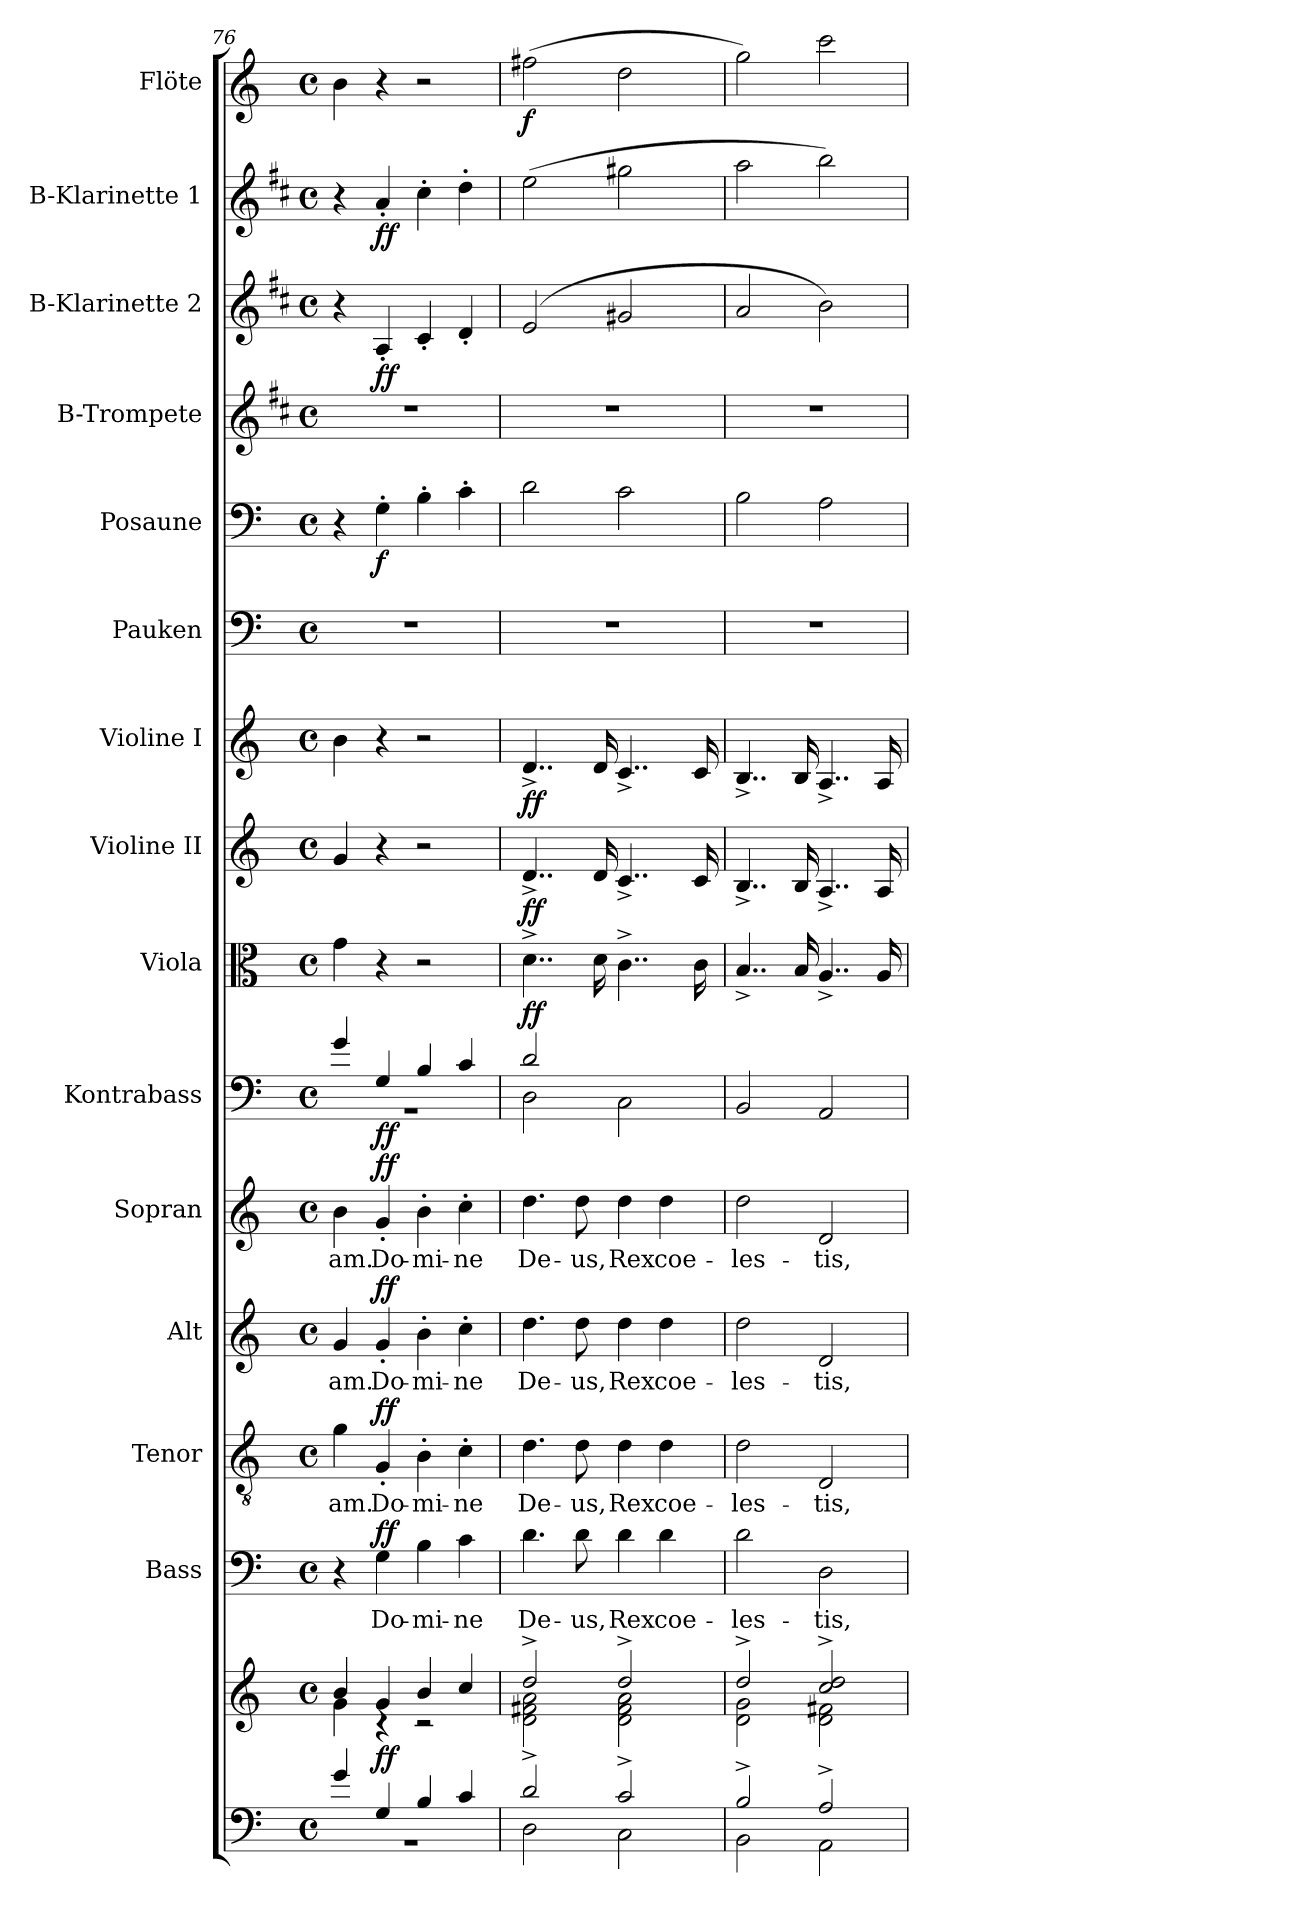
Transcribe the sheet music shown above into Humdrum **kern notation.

**kern	**kern	**dynam	**kern	**text	**dynam	**kern	**text	**dynam	**kern	**text	**dynam	**kern	**text	**dynam	**kern	**dynam	**kern	**dynam	**kern	**dynam	**kern	**dynam	**kern	**kern	**dynam	**kern	**kern	**dynam	**kern	**dynam	**kern	**dynam
*part15	*part15	*part15	*part14	*part14	*part14	*part13	*part13	*part13	*part12	*part12	*part12	*part11	*part11	*part11	*part10	*part10	*part9	*part9	*part8	*part8	*part7	*part7	*part6	*part5	*part5	*part4	*part3	*part3	*part2	*part2	*part1	*part1
*staff16	*staff15	*staff15/16	*staff14	*staff14	*staff14	*staff13	*staff13	*staff13	*staff12	*staff12	*staff12	*staff11	*staff11	*staff11	*staff10	*staff10	*staff9	*staff9	*staff8	*staff8	*staff7	*staff7	*staff6	*staff5	*staff5	*staff4	*staff3	*staff3	*staff2	*staff2	*staff1	*staff1
*	*	*	*I"Bass	*	*	*I"Tenor	*	*	*I"Alt	*	*	*I"Sopran	*	*	*I"Kontrabass	*	*I"Viola	*	*I"Violine II	*	*I"Violine I	*	*I"Pauken	*I"Posaune	*	*I"B-Trompete	*I"B-Klarinette 2	*	*I"B-Klarinette 1	*	*I"Flöte	*
*	*	*	*I'B.	*	*	*I'T.	*	*	*I'A.	*	*	*I'S.	*	*	*I'Kb.	*	*I'Vla.	*	*I'Vl. II	*	*I'Vl. I	*	*I'Pk.	*I'Pos.	*	*I'B Trp.	*I'B Kl. 2	*	*I'B Kl. 1	*	*I'Fl.	*
!!LO:PB:g=z
*clefF4	*clefG2	*	*clefF4	*	*	*clefGv2	*	*	*clefG2	*	*	*clefG2	*	*	*clefF4	*	*clefC3	*	*clefG2	*	*clefG2	*	*clefF4	*clefF4	*	*clefG2	*clefG2	*	*clefG2	*	*clefG2	*
*	*	*	*	*	*	*	*	*	*	*	*	*	*	*	*ITrd7c12	*	*	*	*	*	*	*	*	*	*	*ITrd1c2	*ITrd1c2	*	*ITrd1c2	*	*	*
*k[]	*k[]	*	*k[]	*	*	*k[]	*	*	*k[]	*	*	*k[]	*	*	*k[]	*	*k[]	*	*k[]	*	*k[]	*	*k[]	*k[]	*	*k[]	*k[]	*	*k[]	*	*k[]	*
*C:	*C:	*	*C:	*	*	*C:	*	*	*C:	*	*	*C:	*	*	*C:	*	*C:	*	*C:	*	*C:	*	*C:	*C:	*	*C:	*C:	*	*C:	*	*C:	*
*M4/4	*M4/4	*	*M4/4	*	*	*M4/4	*	*	*M4/4	*	*	*M4/4	*	*	*M4/4	*	*M4/4	*	*M4/4	*	*M4/4	*	*M4/4	*M4/4	*	*M4/4	*M4/4	*	*M4/4	*	*M4/4	*
*met(c)	*met(c)	*	*met(c)	*	*	*met(c)	*	*	*met(c)	*	*	*met(c)	*	*	*met(c)	*	*met(c)	*	*met(c)	*	*met(c)	*	*met(c)	*met(c)	*	*met(c)	*met(c)	*	*met(c)	*	*met(c)	*
=76	=76	=76	=76	=76	=76	=76	=76	=76	=76	=76	=76	=76	=76	=76	=76	=76	=76	=76	=76	=76	=76	=76	=76	=76	=76	=76	=76	=76	=76	=76	=76	=76
*^	*^	*	*	*	*	*	*	*	*	*	*	*	*	*	*	*	*	*	*	*	*	*	*	*	*	*	*	*	*	*	*	*
!	!	!	!	!	!	!	!	!	!LO:LY:b	!	!	!LO:LY:b	!	!	!LO:LY:b	!	!	!	!	!	!	!	!	!	!	!	!	!	!	!	!	!	!	!
*	*	*	*	*	*	*	*	*	*	*	*	*	*	*	*	*	*^	*	*	*	*	*	*	*	*	*	*	*	*	*	*	*	*	*
4g/	1rBB	4b/	4g\	.	4r	.	.	4g\	-am.	.	4g/	-am.	.	4b\	-am.	.	4G/	1rBB	.	4g\	.	4g/	.	4b\	.	1r	4r	.	1r	4r	.	4r	.	4b\	.
!	!	!	!	!LO:DY:b	!	!LO:LY:b	!LO:DY:a	!	!LO:LY:b	!LO:DY:a	!	!LO:LY:b	!LO:DY:a	!	!LO:LY:b	!LO:DY:a	!	!	!LO:DY:b	!	!	!	!	!	!	!	!	!LO:DY:b	!	!	!LO:DY:b	!	!LO:DY:b	!	!
4G/	.	4g/	4rB	ff	4G\	Do-	ff	4G'</	Do-	ff	4g'</	Do-	ff	4g'</	Do-	ff	4GG/	.	ff	4r	.	4r	.	4r	.	.	4G'>\	f	.	4G'</	ff	4g'</	ff	4r	.
!	!	!	!	!	!	!LO:LY:b	!	!	!LO:LY:b	!	!	!LO:LY:b	!	!	!LO:LY:b	!	!	!	!	!	!	!	!	!	!	!	!	!	!	!	!	!	!	!	!
4B/	.	4b/	2rc	.	4B\	-mi-	.	4B'>\	-mi-	.	4b'>\	-mi-	.	4b'>\	-mi-	.	4BB/	.	.	2r	.	2r	.	2r	.	.	4B'>\	.	.	4B'</	.	4b'>\	.	2r	.
!	!	!	!	!	!	!LO:LY:b	!	!	!LO:LY:b	!	!	!LO:LY:b	!	!	!LO:LY:b	!	!	!	!	!	!	!	!	!	!	!	!	!	!	!	!	!	!	!	!
4c/	.	4cc/	.	.	4c\	-ne	.	4c'>\	-ne	.	4cc'>\	-ne	.	4cc'>\	-ne	.	4C/	.	.	.	.	.	.	.	.	.	4c'>\	.	.	4c'</	.	4cc'>\	.	.	.
=77	=77	=77	=77	=77	=77	=77	=77	=77	=77	=77	=77	=77	=77	=77	=77	=77	=77	=77	=77	=77	=77	=77	=77	=77	=77	=77	=77	=77	=77	=77	=77	=77	=77	=77	=77
!	!	!	!	!	!	!LO:LY:b	!	!	!LO:LY:b	!	!	!LO:LY:b	!	!	!LO:LY:b	!	!	!	!	!	!LO:DY:b	!	!LO:DY:b	!	!LO:DY:b	!	!	!	!	!	!	!	!	!	!LO:DY:b
2d^</	2D\	2dd^>/	2d\ 2f#X\ 2a\	.	4.d\	De-	.	4.d\	De-	.	4.dd\	De-	.	4.dd\	De-	.	2D/	2DD\	.	4..d^>\	ff	4..d^</	ff	4..d^</	ff	1r	2d\	.	1r	(2d/	.	(>2dd\	.	(>2ff#X\	f
!	!	!	!	!	!	!LO:LY:b	!	!	!LO:LY:b	!	!	!LO:LY:b	!	!	!LO:LY:b	!	!	!	!	!	!	!	!	!	!	!	!	!	!	!	!	!	!	!	!
.	.	.	.	.	8d\	-us,	.	8d\	-us,	.	8dd\	-us,	.	8dd\	-us,	.	.	.	.	.	.	.	.	.	.	.	.	.	.	.	.	.	.	.	.
.	.	.	.	.	.	.	.	.	.	.	.	.	.	.	.	.	.	.	.	16d\	.	16d/	.	16d/	.	.	.	.	.	.	.	.	.	.	.
!	!	!	!	!	!	!LO:LY:b	!	!	!LO:LY:b	!	!	!LO:LY:b	!	!	!LO:LY:b	!	!	!	!	!	!	!	!	!	!	!	!	!	!	!	!	!	!	!	!
2c^</	2C\	2dd^>/	2d\ 2f#\ 2a\	.	4d\	Rex	.	4d\	Rex	.	4dd\	Rex	.	4dd\	Rex	.	2ryy	2CC\	.	4..c^>\	.	4..c^</	.	4..c^</	.	.	2c\	.	.	2f#X/	.	2ff#X\	.	2dd\	.
!	!	!	!	!	!	!LO:LY:b	!	!	!LO:LY:b	!	!	!LO:LY:b	!	!	!LO:LY:b	!	!	!	!	!	!	!	!	!	!	!	!	!	!	!	!	!	!	!	!
.	.	.	.	.	4d\	coe-	.	4d\	coe-	.	4dd\	coe-	.	4dd\	coe-	.	.	.	.	.	.	.	.	.	.	.	.	.	.	.	.	.	.	.	.
.	.	.	.	.	.	.	.	.	.	.	.	.	.	.	.	.	.	.	.	16c\	.	16c/	.	16c/	.	.	.	.	.	.	.	.	.	.	.
*	*	*	*	*	*	*	*	*	*	*	*	*	*	*	*	*	*v	*v	*	*	*	*	*	*	*	*	*	*	*	*	*	*	*	*	*
=78	=78	=78	=78	=78	=78	=78	=78	=78	=78	=78	=78	=78	=78	=78	=78	=78	=78	=78	=78	=78	=78	=78	=78	=78	=78	=78	=78	=78	=78	=78	=78	=78	=78	=78
!	!	!	!	!	!	!LO:LY:b	!	!	!LO:LY:b	!	!	!LO:LY:b	!	!	!LO:LY:b	!	!	!	!	!	!	!	!	!	!	!	!	!	!	!	!	!	!	!
2B^</	2BB\	2dd^>/	2d\ 2g\	.	2d\	-les-	.	2d\	-les-	.	2dd\	-les-	.	2dd\	-les-	.	2BBB/	.	4..B^</	.	4..B^</	.	4..B^</	.	1r	2B\	.	1r	2g/	.	2gg\	.	2gg\)	.
.	.	.	.	.	.	.	.	.	.	.	.	.	.	.	.	.	.	.	16B/	.	16B/	.	16B/	.	.	.	.	.	.	.	.	.	.	.
!	!	!	!	!	!	!LO:LY:b	!	!	!LO:LY:b	!	!	!LO:LY:b	!	!	!LO:LY:b	!	!	!	!	!	!	!	!	!	!	!	!	!	!	!	!	!	!	!
2A^</	2AA\	2cc/^> 2dd/^>	2d\ 2f#X\	.	2D\	-tis,	.	2D/	-tis,	.	2d/	-tis,	.	2d/	-tis,	.	2AAA/	.	4..A^</	.	4..A^</	.	4..A^</	.	.	2A\	.	.	2a\)	.	2aa\)	.	2ccc\	.
.	.	.	.	.	.	.	.	.	.	.	.	.	.	.	.	.	.	.	16A/	.	16A/	.	16A/	.	.	.	.	.	.	.	.	.	.	.
*v	*v	*	*	*	*	*	*	*	*	*	*	*	*	*	*	*	*	*	*	*	*	*	*	*	*	*	*	*	*	*	*	*	*	*
*	*v	*v	*	*	*	*	*	*	*	*	*	*	*	*	*	*	*	*	*	*	*	*	*	*	*	*	*	*	*	*	*	*	*
=	=	=	=	=	=	=	=	=	=	=	=	=	=	=	=	=	=	=	=	=	=	=	=	=	=	=	=	=	=	=	=	=
*-	*-	*-	*-	*-	*-	*-	*-	*-	*-	*-	*-	*-	*-	*-	*-	*-	*-	*-	*-	*-	*-	*-	*-	*-	*-	*-	*-	*-	*-	*-	*-	*-
